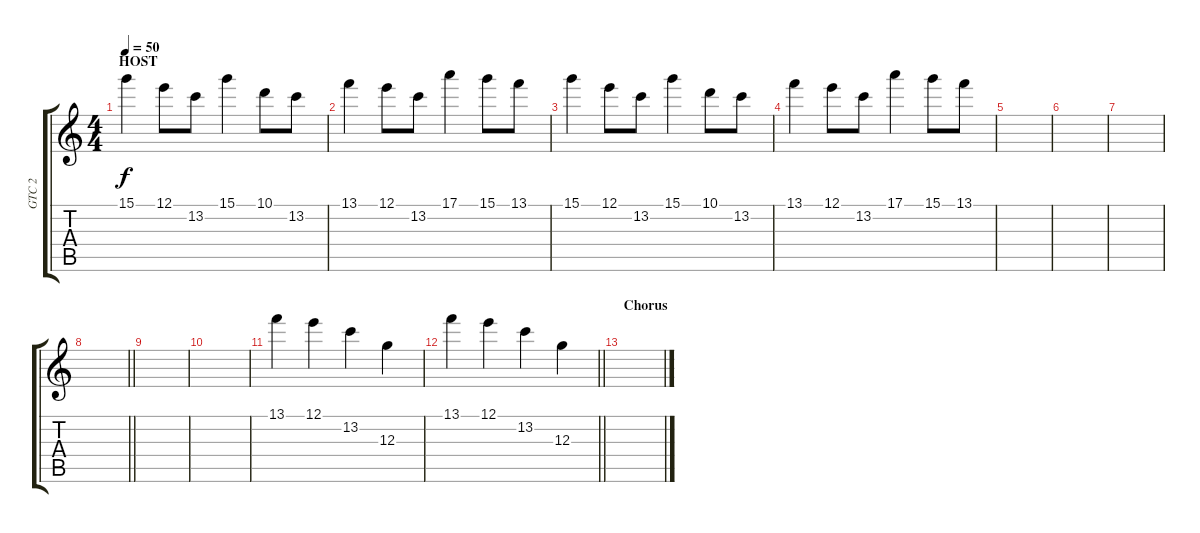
\track ("GTC 2" "GTC 2") {instrument electricguitarjazz}
\staff {score tabs}
\tuning (E4 B3 G3 D3 A2 D2) {hide}
\ts (4 4)
\section ("" "HOST")
\tempo 50
\clef g2
\ks c
15.1.4{dy f} 12.1.8 13.2.8 15.1.4 10.1.8 13.2.8 |
13.1.4 12.1.8 13.2.8 17.1.4 15.1.8 13.1.8 |
15.1.4 12.1.8 13.2.8 15.1.4 10.1.8 13.2.8 |
13.1.4 12.1.8 13.2.8 17.1.4 15.1.8 13.1.8 |
|
|
|
\barLineRight lightlight
|
|
|
13.1.4 12.1.4 13.2.4 12.3.4 |
\barLineRight lightlight
13.1.4 12.1.4 13.2.4 12.3.4 |
\section ("" "Chorus")
